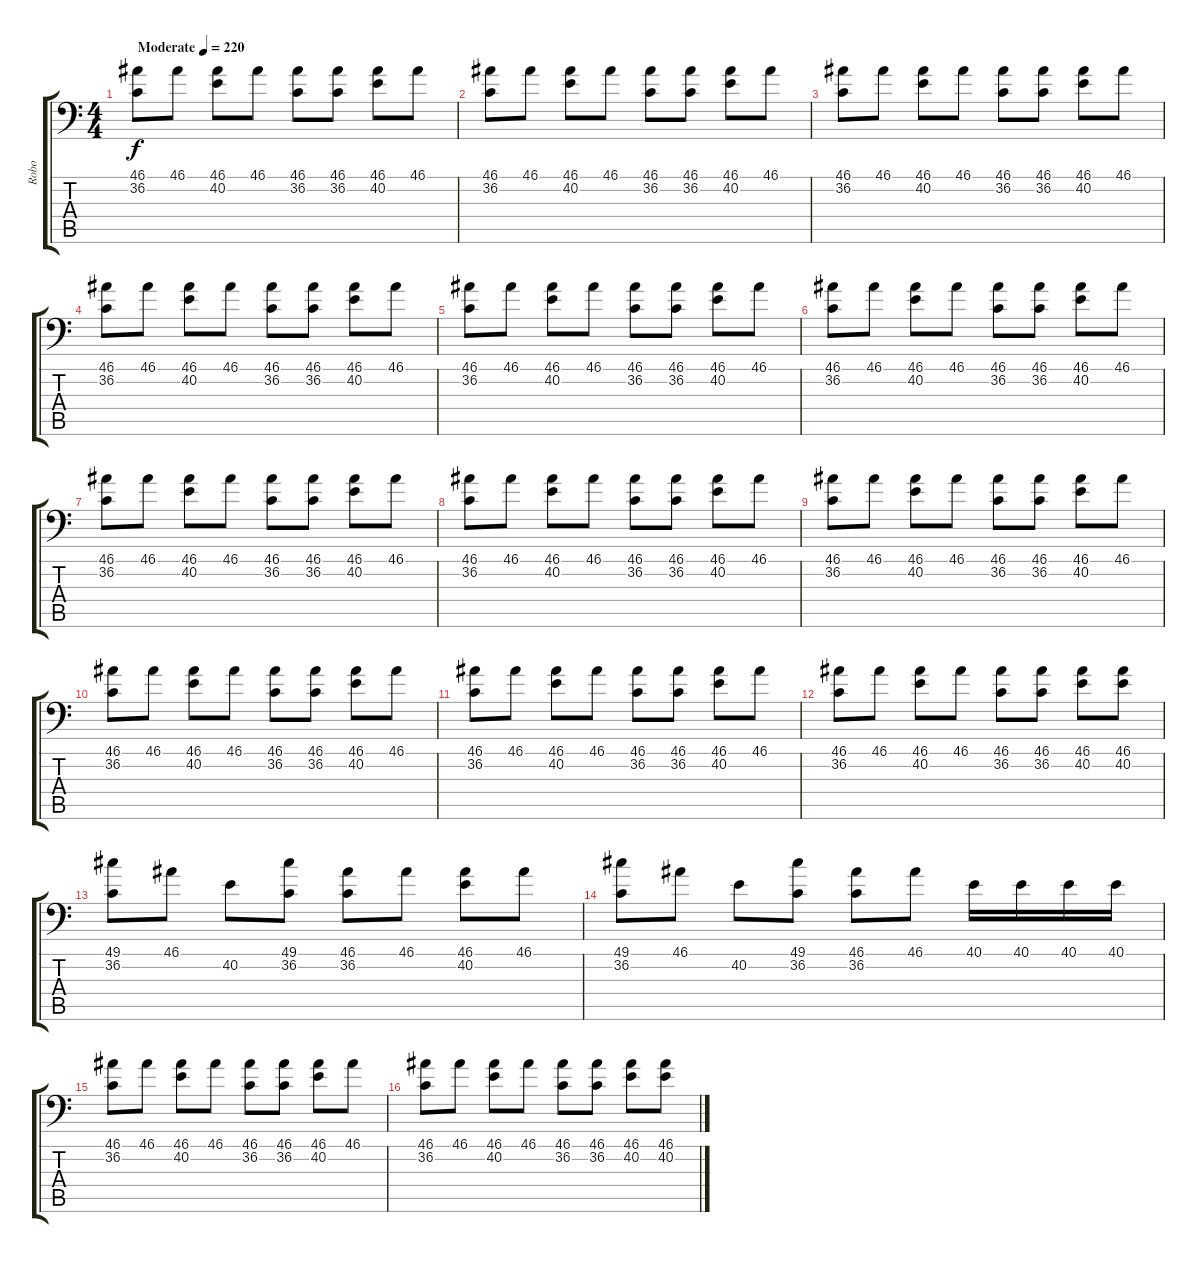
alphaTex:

\track ("Robo" "Robo") {instrument acousticgrandpiano}
\staff {score tabs}
\tuning (C-1 C-1 C-1 C-1 C-1 C-1) {hide}
\ts (4 4)
\tempo (220 "Moderate")
\clef f4
\ks c
(46.1 36.2).8{dy f instrument acousticgrandpiano} 46.1.8 (46.1 40.2).8 46.1.8 (46.1 36.2).8 (46.1 36.2).8 (46.1 40.2).8 46.1.8 |
(46.1 36.2).8 46.1.8 (46.1 40.2).8 46.1.8 (46.1 36.2).8 (46.1 36.2).8 (46.1 40.2).8 46.1.8 |
(46.1 36.2).8 46.1.8 (46.1 40.2).8 46.1.8 (46.1 36.2).8 (46.1 36.2).8 (46.1 40.2).8 46.1.8 |
(46.1 36.2).8 46.1.8 (46.1 40.2).8 46.1.8 (46.1 36.2).8 (46.1 36.2).8 (46.1 40.2).8 46.1.8 |
(46.1 36.2).8 46.1.8 (46.1 40.2).8 46.1.8 (46.1 36.2).8 (46.1 36.2).8 (46.1 40.2).8 46.1.8 |
(46.1 36.2).8 46.1.8 (46.1 40.2).8 46.1.8 (46.1 36.2).8 (46.1 36.2).8 (46.1 40.2).8 46.1.8 |
(46.1 36.2).8 46.1.8 (46.1 40.2).8 46.1.8 (46.1 36.2).8 (46.1 36.2).8 (46.1 40.2).8 46.1.8 |
(46.1 36.2).8 46.1.8 (46.1 40.2).8 46.1.8 (46.1 36.2).8 (46.1 36.2).8 (46.1 40.2).8 46.1.8 |
(46.1 36.2).8 46.1.8 (46.1 40.2).8 46.1.8 (46.1 36.2).8 (46.1 36.2).8 (46.1 40.2).8 46.1.8 |
(46.1 36.2).8 46.1.8 (46.1 40.2).8 46.1.8 (46.1 36.2).8 (46.1 36.2).8 (46.1 40.2).8 46.1.8 |
(46.1 36.2).8 46.1.8 (46.1 40.2).8 46.1.8 (46.1 36.2).8 (46.1 36.2).8 (46.1 40.2).8 46.1.8 |
(46.1 36.2).8 46.1.8 (46.1 40.2).8 46.1.8 (46.1 36.2).8 (46.1 36.2).8 (46.1 40.2).8 (46.1 40.2).8 |
(49.1 36.2).8 46.1.8 40.2.8 (49.1 36.2).8 (46.1 36.2).8 46.1.8 (46.1 40.2).8 46.1.8 |
(49.1 36.2).8 46.1.8 40.2.8 (49.1 36.2).8 (46.1 36.2).8 46.1.8 40.1.16 40.1.16 40.1.16 40.1.16 |
(46.1 36.2).8 46.1.8 (46.1 40.2).8 46.1.8 (46.1 36.2).8 (46.1 36.2).8 (46.1 40.2).8 46.1.8 |
(46.1 36.2).8 46.1.8 (46.1 40.2).8 46.1.8 (46.1 36.2).8 (46.1 36.2).8 (46.1 40.2).8 (46.1 40.2).8
